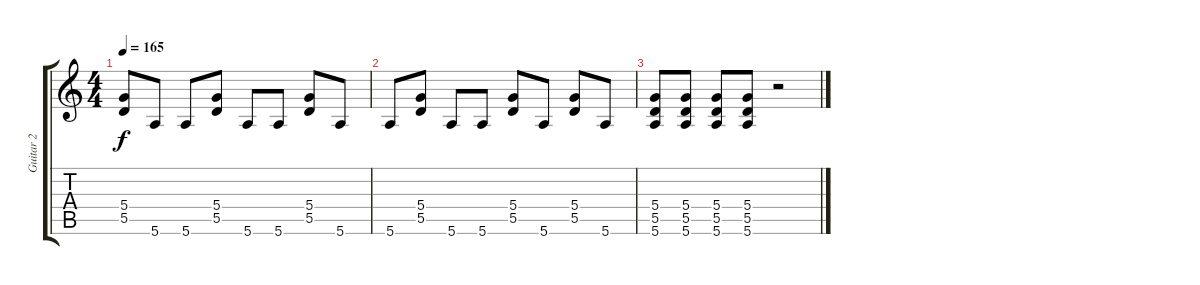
\track ("Guitar 2" "Guitar 2") {instrument distortionguitar}
\staff {score tabs}
\tuning (E4 B3 G3 D3 A2 E2) {hide}
\ts (4 4)
\tempo 165
\clef g2
\ks c
(5.4 5.5).8{dy f} 5.6.8 5.6.8 (5.4 5.5).8 5.6.8 5.6.8 (5.4 5.5).8 5.6.8 |
5.6.8 (5.4 5.5).8 5.6.8 5.6.8 (5.4 5.5).8 5.6.8 (5.4 5.5).8 5.6.8 |
(5.4 5.5 5.6).8 (5.4 5.5 5.6).8 (5.4 5.5 5.6).8 (5.4 5.5 5.6).8 r.2
